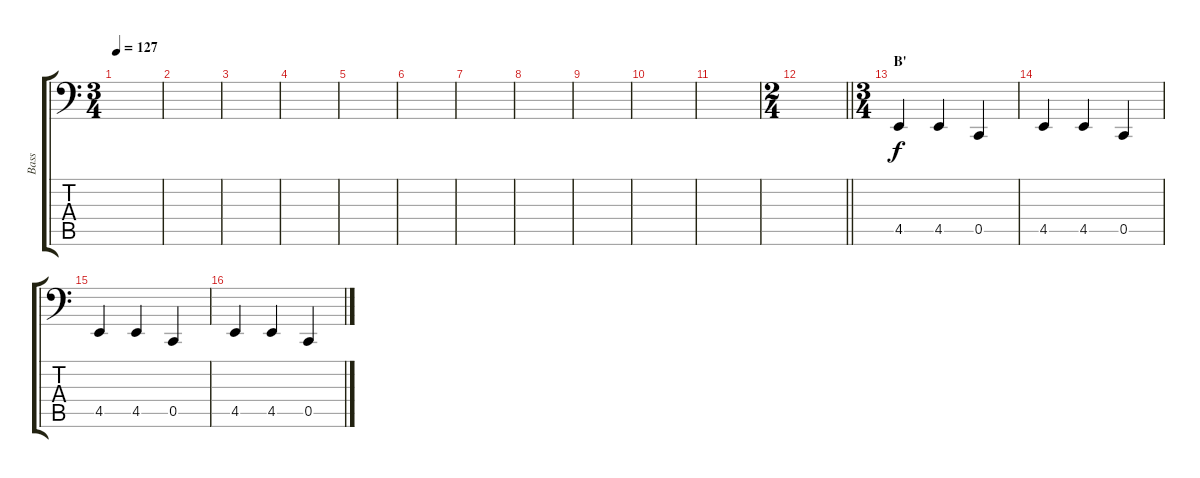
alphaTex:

\track ("Bass" "Bass") {instrument electricbasspick}
\staff {score tabs}
\tuning (Bb2 F2 C2 G1 C1 A0) {hide}
\ts (3 4)
\tempo 127
\clef f4
\ks c
|
|
|
|
|
|
|
|
|
|
|
\ts (2 4)
\barLineRight lightlight
|
\ts (3 4)
\section ("" "B'")
4.5.4 4.5.4 0.5.4 |
4.5.4 4.5.4 0.5.4 |
4.5.4 4.5.4 0.5.4 |
4.5.4 4.5.4 0.5.4
